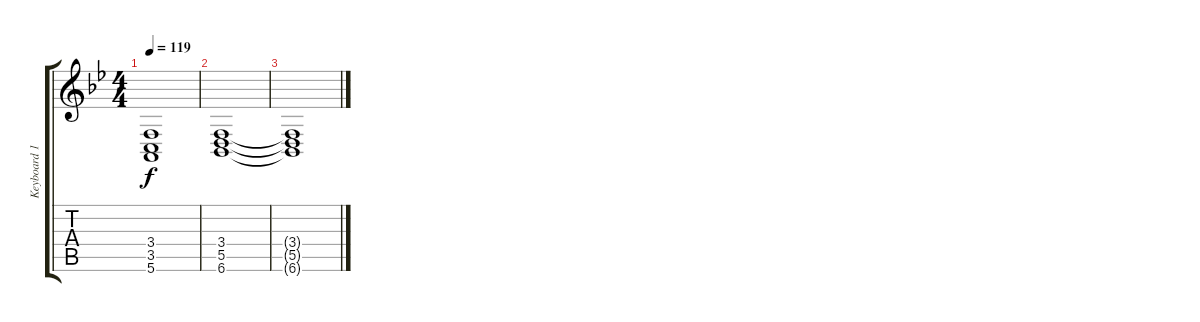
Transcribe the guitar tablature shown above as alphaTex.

\track ("Keyboard 1" "Keyboard 1") {instrument brightacousticpiano}
\staff {score tabs}
\tuning (E4 B3 G3 D3 A2 E2) {hide}
\ts (4 4)
\tempo 119
\clef g2
\ks bb
(3.4{t} 3.5{t} 5.6{t}).1{dy f} |
(3.4 5.5 6.6).1 |
(3.4{t} 5.5{t} 6.6{t}).1
